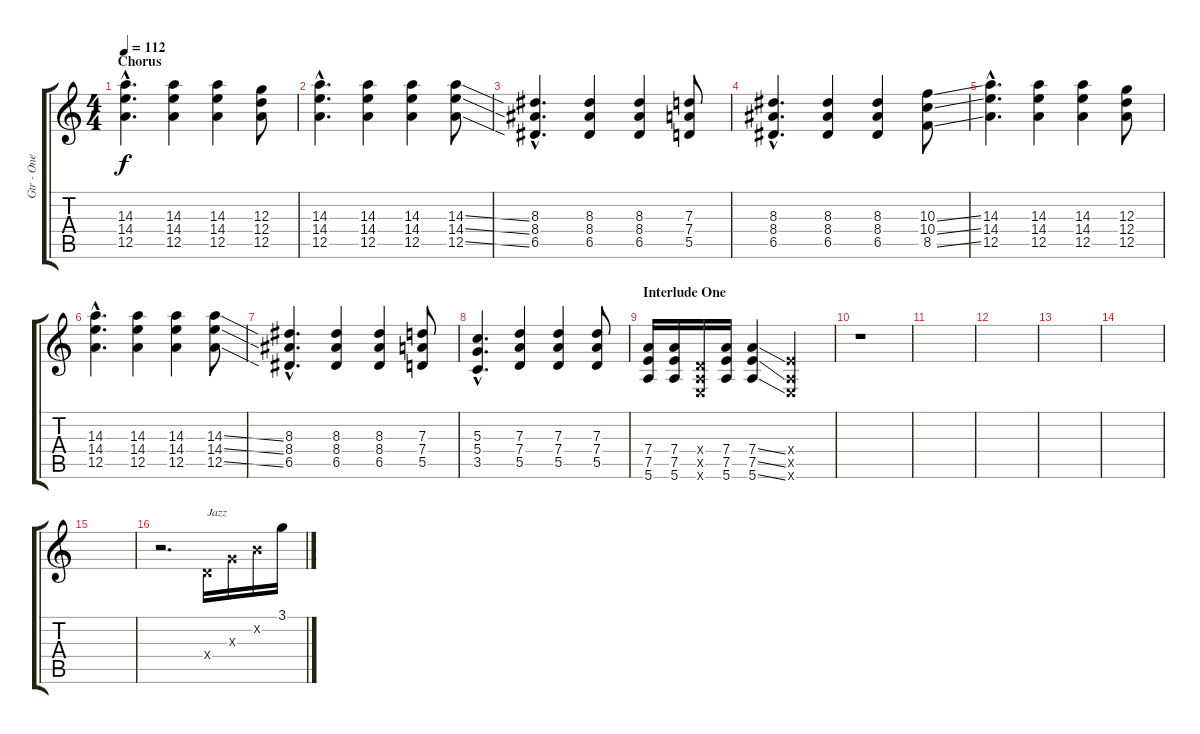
\track ("Gtr - One" "Gtr - One") {instrument distortionguitar}
\staff {score tabs}
\tuning (E4 B3 G3 D3 A2 E2) {hide}
\ts (4 4)
\section ("" "Chorus")
\tempo 112
\clef g2
\ks c
(14.3{hac} 14.4{hac} 12.5{hac}).4{d dy f} (14.3 14.4 12.5).4 (14.3 14.4 12.5).4 (12.3 12.4 12.5).8 |
(14.3{hac} 14.4{hac} 12.5{hac}).4{d} (14.3 14.4 12.5).4 (14.3 14.4 12.5).4 (14.3{ss} 14.4{ss} 12.5{ss}).8 |
(8.3{hac} 8.4{hac} 6.5{hac}).4{d} (8.3 8.4 6.5).4 (8.3 8.4 6.5).4 (7.3 7.4 5.5).8 |
(8.3{hac} 8.4{hac} 6.5{hac}).4{d} (8.3 8.4 6.5).4 (8.3 8.4 6.5).4 (10.3{ss} 10.4{ss} 8.5{ss}).8 |
(14.3{hac} 14.4{hac} 12.5{hac}).4{d} (14.3 14.4 12.5).4 (14.3 14.4 12.5).4 (12.3 12.4 12.5).8 |
(14.3{hac} 14.4{hac} 12.5{hac}).4{d} (14.3 14.4 12.5).4 (14.3 14.4 12.5).4 (14.3{ss} 14.4{ss} 12.5{ss}).8 |
(8.3{hac} 8.4{hac} 6.5{hac}).4{d} (8.3 8.4 6.5).4 (8.3 8.4 6.5).4 (7.3 7.4 5.5).8 |
(5.3{hac} 5.4{hac} 3.5{hac}).4{d} (7.3 7.4 5.5).4 (7.3 7.4 5.5).4 (7.3 7.4 5.5).8 |
\section ("" "Interlude One")
(7.4 7.5 5.6).16 (7.4 7.5 5.6).16 (0.4{x} 0.5{x} 0.6{x}).16 (7.4 7.5 5.6).16 (7.4{ss} 7.5{ss} 5.6{ss}).4 (2.4{x} 0.5{x} 0.6{x}).2 |
r.1 |
|
|
|
|
|
r.2{d} 0.4{x}.16{txt "Jazz" volume 10 instrument electricguitarjazz} 0.3{x}.16 0.2{x}.16 3.1{sl}.16
